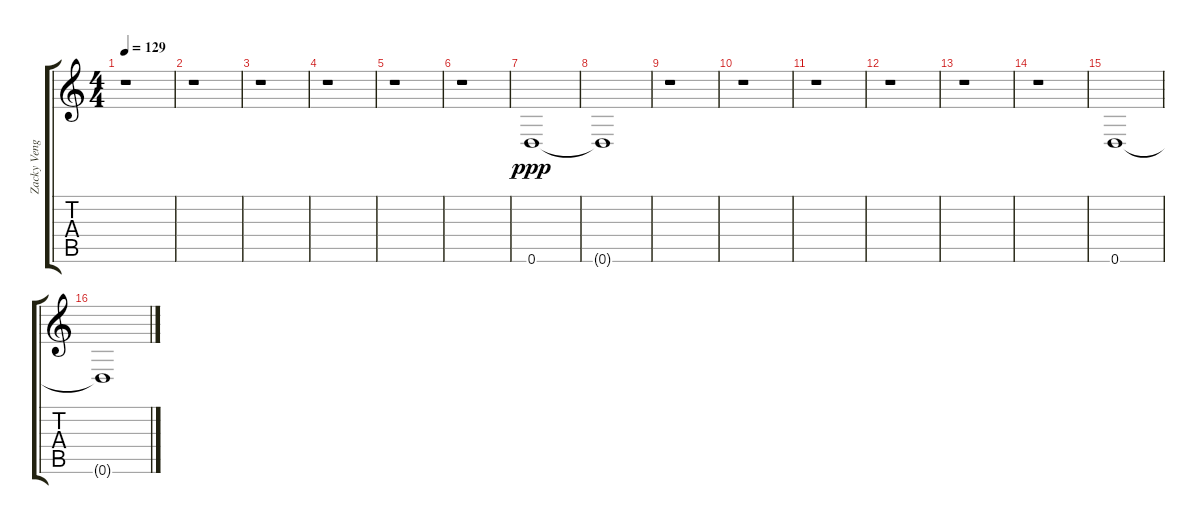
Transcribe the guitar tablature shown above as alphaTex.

\track ("Zacky Vengeance (Rhythm)" "Zacky Veng") {instrument distortionguitar}
\staff {score tabs}
\tuning (E4 B3 G3 D3 A2 D2) {hide}
\ts (4 4)
\tempo 129
\clef g2
\ks c
r.1{dy ppp} |
r.1 |
r.1 |
r.1 |
r.1 |
r.1 |
0.6.1 |
0.6{t}.1 |
r.1 |
r.1 |
r.1 |
r.1 |
r.1 |
r.1 |
0.6.1 |
0.6{t}.1
